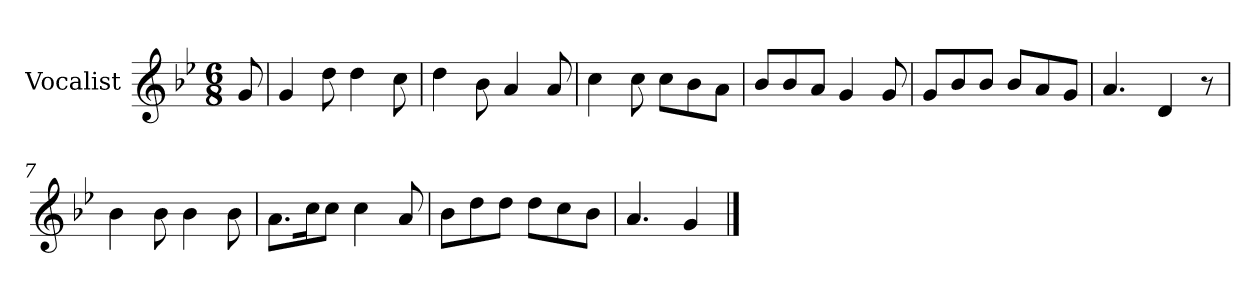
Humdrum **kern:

**kern
*part1
*staff1
*I"Vocalist
*k[b-e-]
*g:
*M6/8
=
8g
=1
4g
8dd
4dd
8cc
=2
4dd
8b-
4a
8a
=3
4cc
8cc
8ccL
8b-
8aJ
=4
8b-L
8b-
8aJ
4g
8g
=5
8gL
8b-
8b-J
8b-L
8a
8gJ
=6
4.a
4d
8r
=7
4b-
8b-
4b-
8b-
=8
8.aL
16ccK
8ccJ
4cc
8a
=9
8b-L
8dd
8ddJ
8ddL
8cc
8b-J
=10
4.a
4g
==
*-
